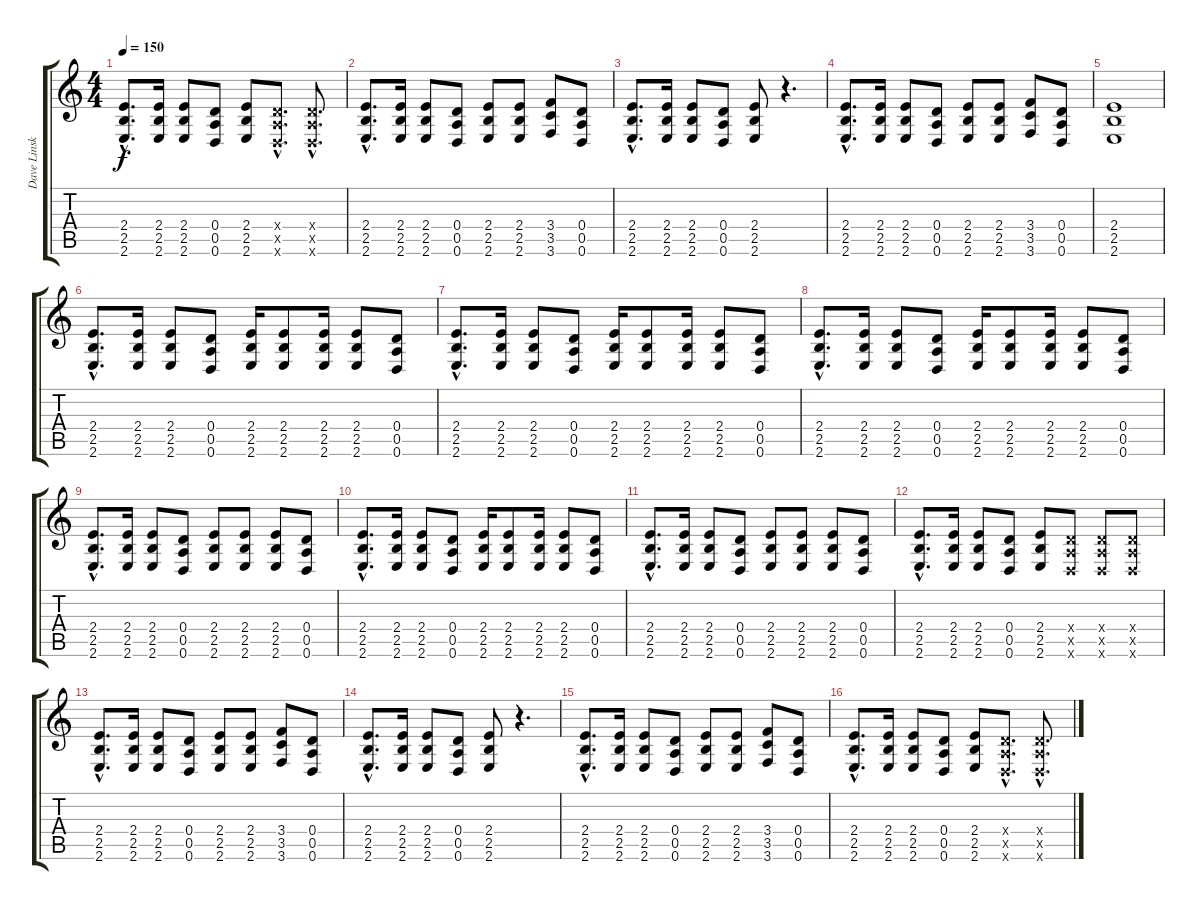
\track ("Dave Linsk-Guitar" "Dave Linsk") {instrument distortionguitar}
\staff {score tabs}
\tuning (E4 B3 G3 D3 A2 D2) {hide}
\ts (4 4)
\tempo 150
\clef g2
\ks c
(2.4{hac} 2.5{hac} 2.6{hac}).8{d dy f} (2.4 2.5 2.6).16 (2.4 2.5 2.6).8 (0.4 0.5 0.6).8 (2.4 2.5 2.6).8 (0.4{hac x} 0.5{hac x} 0.6{hac x}).8{d} (0.4{hac x} 0.5{hac x} 0.6{hac x}).8{d} |
(2.4{hac} 2.5{hac} 2.6{hac}).8{d} (2.4 2.5 2.6).16 (2.4 2.5 2.6).8 (0.4 0.5 0.6).8 (2.4 2.5 2.6).8 (2.4 2.5 2.6).8 (3.4 3.5 3.6).8 (0.4 0.5 0.6).8 |
(2.4{hac} 2.5{hac} 2.6{hac}).8{d} (2.4 2.5 2.6).16 (2.4 2.5 2.6).8 (0.4 0.5 0.6).8 (2.4 2.5 2.6).8 r.4{d} |
(2.4{hac} 2.5{hac} 2.6{hac}).8{d} (2.4 2.5 2.6).16 (2.4 2.5 2.6).8 (0.4 0.5 0.6).8 (2.4 2.5 2.6).8 (2.4 2.5 2.6).8 (3.4 3.5 3.6).8 (0.4 0.5 0.6).8 |
(2.4 2.5 2.6).1 |
(2.4{hac} 2.5{hac} 2.6{hac}).8{d balance 3} (2.4 2.5 2.6).16 (2.4 2.5 2.6).8 (0.4 0.5 0.6).8 (2.4 2.5 2.6).16{balance 12} (2.4 2.5 2.6).8 (2.4 2.5 2.6).16 (2.4 2.5 2.6).8 (0.4 0.5 0.6).8 |
(2.4{hac} 2.5{hac} 2.6{hac}).8{d balance 2} (2.4 2.5 2.6).16 (2.4 2.5 2.6).8 (0.4 0.5 0.6).8 (2.4 2.5 2.6).16{balance 8} (2.4 2.5 2.6).8 (2.4 2.5 2.6).16 (2.4 2.5 2.6).8 (0.4 0.5 0.6).8 |
(2.4{hac} 2.5{hac} 2.6{hac}).8{d balance 14} (2.4 2.5 2.6).16 (2.4 2.5 2.6).8 (0.4 0.5 0.6).8 (2.4 2.5 2.6).16 (2.4 2.5 2.6).8 (2.4 2.5 2.6).16 (2.4 2.5 2.6).8 (0.4 0.5 0.6).8 |
(2.4{hac} 2.5{hac} 2.6{hac}).8{d} (2.4 2.5 2.6).16 (2.4 2.5 2.6).8 (0.4 0.5 0.6).8 (2.4 2.5 2.6).8 (2.4 2.5 2.6).8 (2.4 2.5 2.6).8 (0.4 0.5 0.6).8 |
(2.4{hac} 2.5{hac} 2.6{hac}).8{d balance 3} (2.4 2.5 2.6).16 (2.4 2.5 2.6).8 (0.4 0.5 0.6).8 (2.4 2.5 2.6).16{balance 12} (2.4 2.5 2.6).8 (2.4 2.5 2.6).16 (2.4 2.5 2.6).8 (0.4 0.5 0.6).8 |
(2.4{hac} 2.5{hac} 2.6{hac}).8{d} (2.4 2.5 2.6).16 (2.4 2.5 2.6).8 (0.4 0.5 0.6).8 (2.4 2.5 2.6).8 (2.4 2.5 2.6).8 (2.4 2.5 2.6).8 (0.4 0.5 0.6).8 |
(2.4{hac} 2.5{hac} 2.6{hac}).8{d} (2.4 2.5 2.6).16 (2.4 2.5 2.6).8 (0.4 0.5 0.6).8 (2.4 2.5 2.6).8 (0.4{x} 0.5{x} 0.6{x}).8 (0.4{x} 0.5{x} 0.6{x}).8 (0.4{x} 0.5{x} 0.6{x}).8 |
(2.4{hac} 2.5{hac} 2.6{hac}).8{d} (2.4 2.5 2.6).16 (2.4 2.5 2.6).8 (0.4 0.5 0.6).8 (2.4 2.5 2.6).8 (2.4 2.5 2.6).8 (3.4 3.5 3.6).8 (0.4 0.5 0.6).8 |
(2.4{hac} 2.5{hac} 2.6{hac}).8{d} (2.4 2.5 2.6).16 (2.4 2.5 2.6).8 (0.4 0.5 0.6).8 (2.4 2.5 2.6).8 r.4{d} |
(2.4{hac} 2.5{hac} 2.6{hac}).8{d} (2.4 2.5 2.6).16 (2.4 2.5 2.6).8 (0.4 0.5 0.6).8 (2.4 2.5 2.6).8 (2.4 2.5 2.6).8 (3.4 3.5 3.6).8 (0.4 0.5 0.6).8 |
(2.4{hac} 2.5{hac} 2.6{hac}).8{d} (2.4 2.5 2.6).16 (2.4 2.5 2.6).8 (0.4 0.5 0.6).8 (2.4 2.5 2.6).8 (0.4{hac x} 0.5{hac x} 0.6{hac x}).8{d} (0.4{hac x} 0.5{hac x} 0.6{hac x}).8{d}
